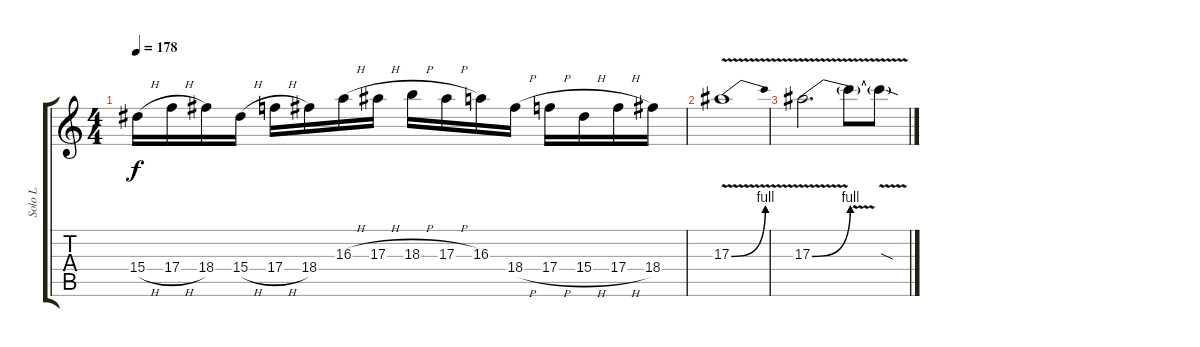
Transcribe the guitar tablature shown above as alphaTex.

\track ("Solo L" "Solo L") {instrument overdrivenguitar}
\staff {score tabs}
\tuning (D4 A3 F3 C3 G2 C2) {hide}
\ts (4 4)
\tempo 178
\clef g2
\ks c
15.4{h}.16{dy f} 17.4{h}.16 18.4.16 15.4{h}.16 17.4{h}.16 18.4.16 16.3{h}.16 17.3{h}.16 18.3{h}.16 17.3{h}.16 16.3.16 18.4{h}.16 17.4{h}.16 15.4{h}.16 17.4{h}.16 18.4.16 |
17.3{be (bend 0 0 60 4) v}.1 |
17.3{be (bend 0 0 60 4) v}.2{d} 17.3{v t}.8 17.3{sod t}.8
